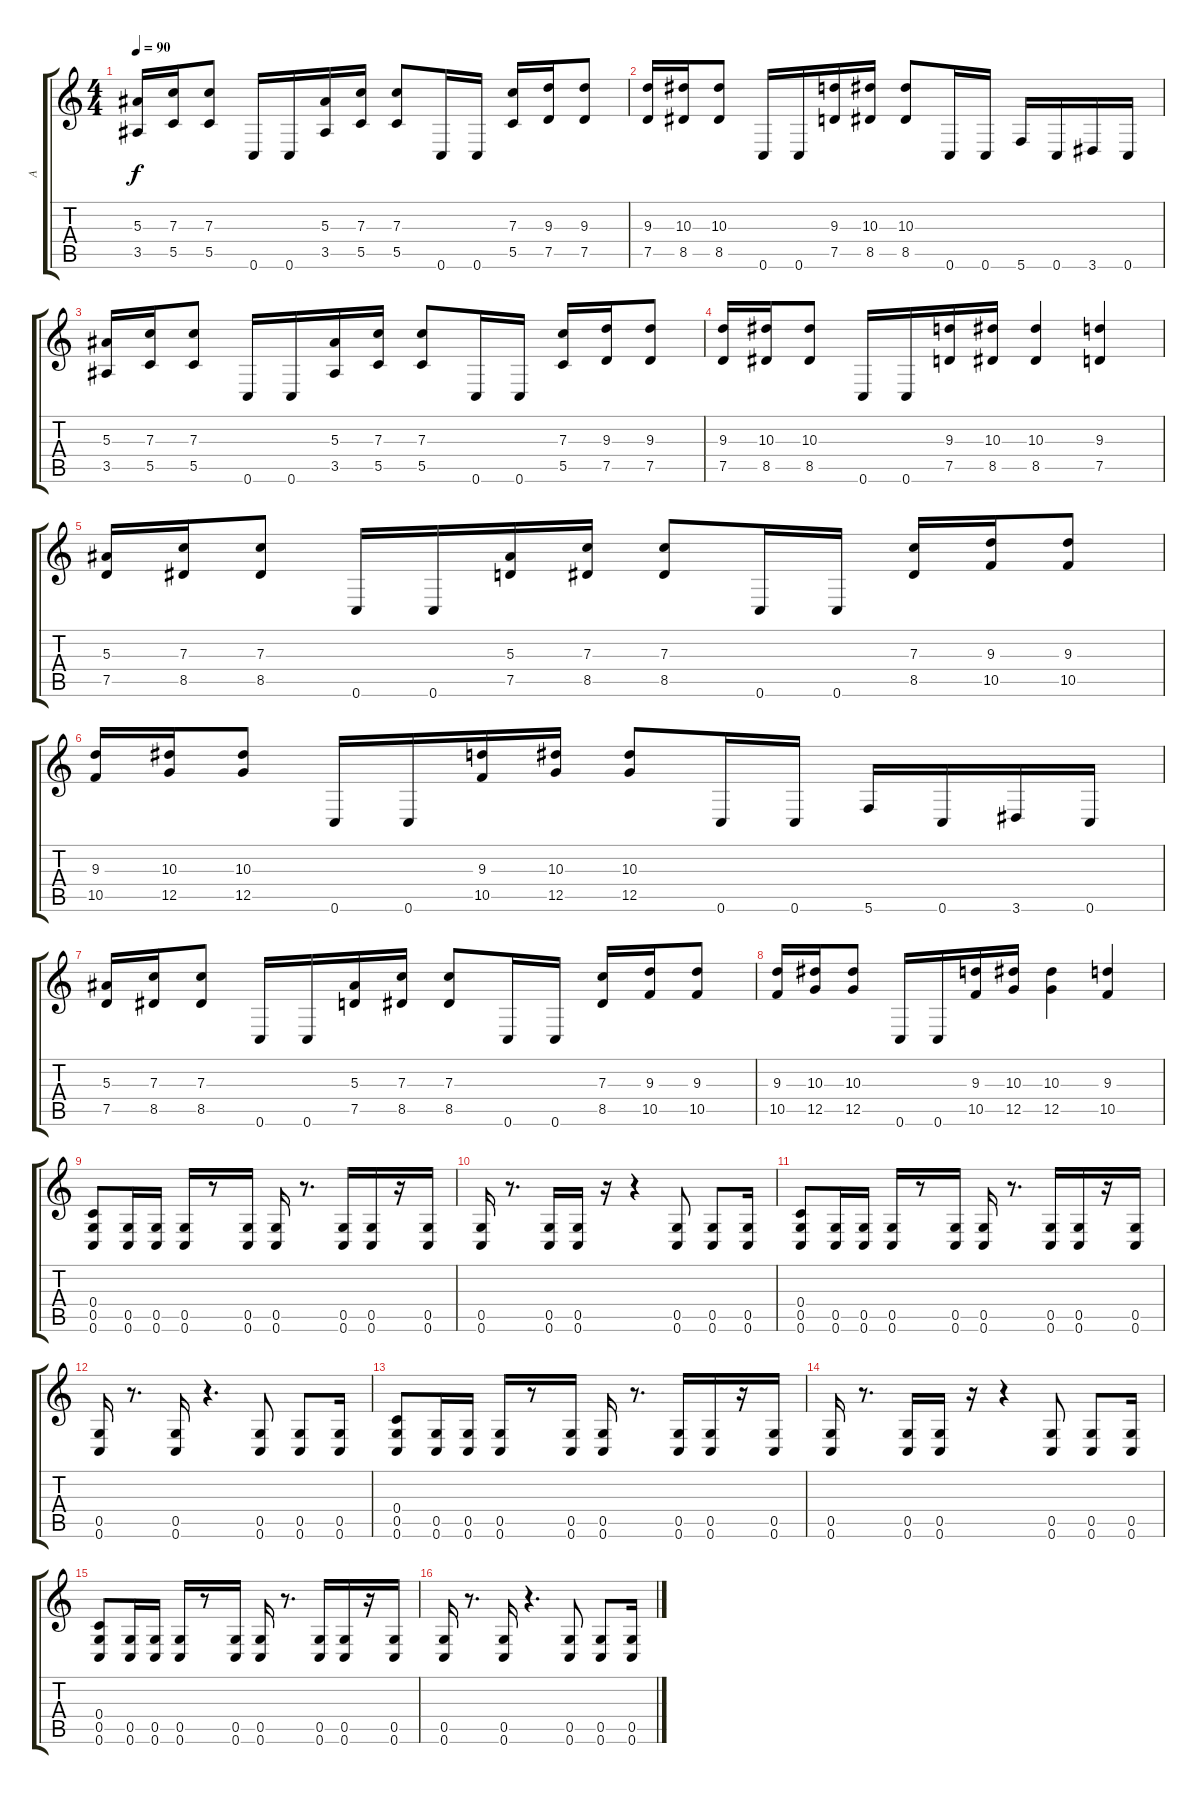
\track ("A" "A") {instrument distortionguitar}
\staff {score tabs}
\tuning (D4 A3 F3 C3 G2 C2) {hide}
\ts (4 4)
\tempo 90
\clef g2
\ks c
(5.3 3.5).16{dy f} (7.3 5.5).16 (7.3 5.5).8 0.6.16 0.6.16 (5.3 3.5).16 (7.3 5.5).16 (7.3 5.5).8 0.6.16 0.6.16 (7.3 5.5).16 (9.3 7.5).16 (9.3 7.5).8 |
(9.3 7.5).16 (10.3 8.5).16 (10.3 8.5).8 0.6.16 0.6.16 (9.3 7.5).16 (10.3 8.5).16 (10.3 8.5).8 0.6.16 0.6.16 5.6.16 0.6.16 3.6.16 0.6.16 |
(5.3 3.5).16 (7.3 5.5).16 (7.3 5.5).8 0.6.16 0.6.16 (5.3 3.5).16 (7.3 5.5).16 (7.3 5.5).8 0.6.16 0.6.16 (7.3 5.5).16 (9.3 7.5).16 (9.3 7.5).8 |
(9.3 7.5).16 (10.3 8.5).16 (10.3 8.5).8 0.6.16 0.6.16 (9.3 7.5).16 (10.3 8.5).16 (10.3 8.5).4 (9.3 7.5).4 |
(5.3 7.5).16 (7.3 8.5).16 (7.3 8.5).8 0.6.16 0.6.16 (5.3 7.5).16 (7.3 8.5).16 (7.3 8.5).8 0.6.16 0.6.16 (7.3 8.5).16 (9.3 10.5).16 (9.3 10.5).8 |
(9.3 10.5).16 (10.3 12.5).16 (10.3 12.5).8 0.6.16 0.6.16 (9.3 10.5).16 (10.3 12.5).16 (10.3 12.5).8 0.6.16 0.6.16 5.6.16 0.6.16 3.6.16 0.6.16 |
(5.3 7.5).16 (7.3 8.5).16 (7.3 8.5).8 0.6.16 0.6.16 (5.3 7.5).16 (7.3 8.5).16 (7.3 8.5).8 0.6.16 0.6.16 (7.3 8.5).16 (9.3 10.5).16 (9.3 10.5).8 |
(9.3 10.5).16 (10.3 12.5).16 (10.3 12.5).8 0.6.16 0.6.16 (9.3 10.5).16 (10.3 12.5).16 (10.3 12.5).4 (9.3 10.5).4 |
(0.4 0.5 0.6).8 (0.5 0.6).16 (0.5 0.6).16 (0.5 0.6).16 r.8 (0.5 0.6).16 (0.5 0.6).16 r.8{d} (0.5 0.6).16 (0.5 0.6).16 r.16 (0.5 0.6).16 |
(0.5 0.6).16 r.8{d} (0.5 0.6).16 (0.5 0.6).16 r.16 r.4 (0.5 0.6).8 (0.5 0.6).8 (0.5 0.6).16 |
(0.4 0.5 0.6).8 (0.5 0.6).16 (0.5 0.6).16 (0.5 0.6).16 r.8 (0.5 0.6).16 (0.5 0.6).16 r.8{d} (0.5 0.6).16 (0.5 0.6).16 r.16 (0.5 0.6).16 |
(0.5 0.6).16 r.8{d} (0.5 0.6).16 r.4{d} (0.5 0.6).8 (0.5 0.6).8 (0.5 0.6).16 |
(0.4 0.5 0.6).8 (0.5 0.6).16 (0.5 0.6).16 (0.5 0.6).16 r.8 (0.5 0.6).16 (0.5 0.6).16 r.8{d} (0.5 0.6).16 (0.5 0.6).16 r.16 (0.5 0.6).16 |
(0.5 0.6).16 r.8{d} (0.5 0.6).16 (0.5 0.6).16 r.16 r.4 (0.5 0.6).8 (0.5 0.6).8 (0.5 0.6).16 |
(0.4 0.5 0.6).8 (0.5 0.6).16 (0.5 0.6).16 (0.5 0.6).16 r.8 (0.5 0.6).16 (0.5 0.6).16 r.8{d} (0.5 0.6).16 (0.5 0.6).16 r.16 (0.5 0.6).16 |
(0.5 0.6).16 r.8{d} (0.5 0.6).16 r.4{d} (0.5 0.6).8 (0.5 0.6).8 (0.5 0.6).16
